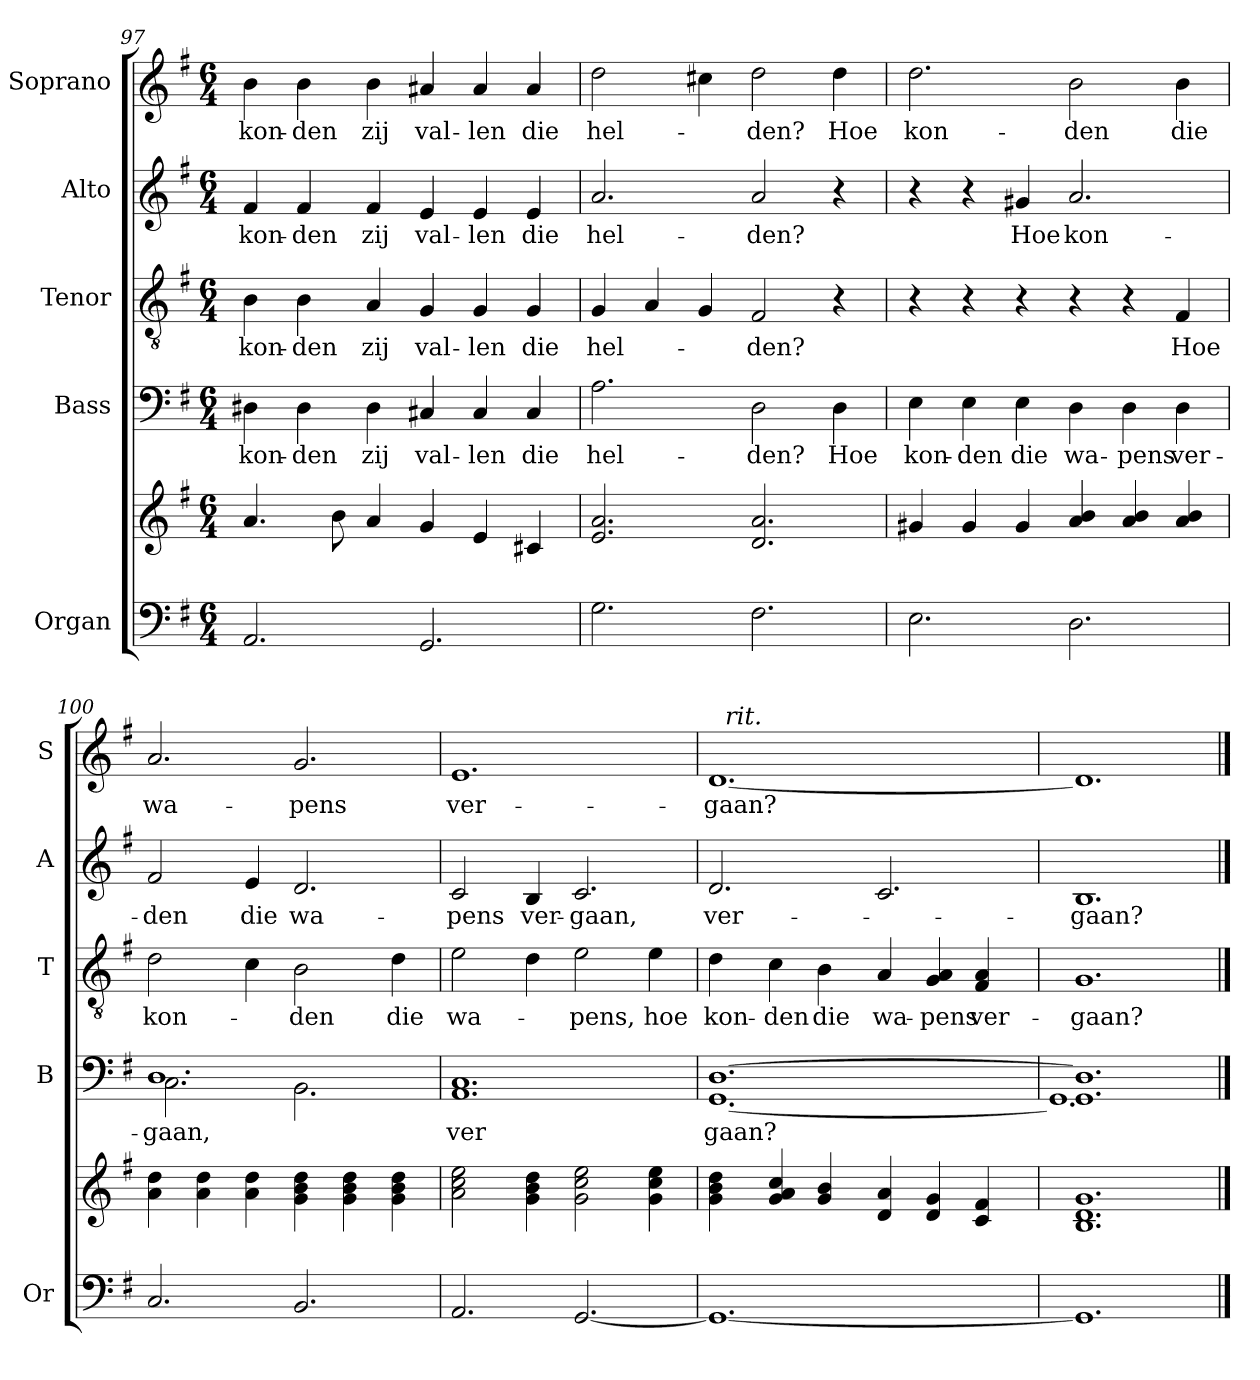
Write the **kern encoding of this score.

**kern	**kern	**kern	**text	**kern	**text	**kern	**text	**kern	**text
*part5	*part5	*part4	*part4	*part3	*part3	*part2	*part2	*part1	*part1
*staff6	*staff5	*staff4	*staff4	*staff3	*staff3	*staff2	*staff2	*staff1	*staff1
*I"Organ	*	*I"Bass	*	*I"Tenor	*	*I"Alto	*	*I"Soprano	*
*I'Or	*	*I'B	*	*I'T	*	*I'A	*	*I'S	*
!!LO:LB:g=z
*clefF4	*clefG2	*clefF4	*	*clefGv2	*	*clefG2	*	*clefG2	*
*k[f#]	*k[f#]	*k[f#]	*	*k[f#]	*	*k[f#]	*	*k[f#]	*
*G:	*G:	*G:	*	*G:	*	*G:	*	*G:	*
*M6/4	*M6/4	*M6/4	*	*M6/4	*	*M6/4	*	*M6/4	*
=97	=97	=97	=97	=97	=97	=97	=97	=97	=97
!	!	!	!LO:LY:b	!	!LO:LY:b	!	!LO:LY:b	!	!LO:LY:b
2.AA/	4.a/	4D#X\	kon-	4B\	kon-	4f#/	kon-	4b\	kon-
!	!	!	!LO:LY:b	!	!LO:LY:b	!	!LO:LY:b	!	!LO:LY:b
.	.	4D#\	-den	4B\	-den	4f#/	-den	4b\	-den
.	8b\	.	.	.	.	.	.	.	.
!	!	!	!LO:LY:b	!	!LO:LY:b	!	!LO:LY:b	!	!LO:LY:b
.	4a/	4D#\	zij	4A/	zij	4f#/	zij	4b\	zij
!	!	!	!LO:LY:b	!	!LO:LY:b	!	!LO:LY:b	!	!LO:LY:b
2.GG/	4g/	4C#X/	val-	4G/	val-	4e/	val-	4a#X/	val-
!	!	!	!LO:LY:b	!	!LO:LY:b	!	!LO:LY:b	!	!LO:LY:b
.	4e/	4C#/	-len	4G/	-len	4e/	-len	4a#/	-len
!	!	!	!LO:LY:b	!	!LO:LY:b	!	!LO:LY:b	!	!LO:LY:b
.	4c#X/	4C#/	die	4G/	die	4e/	die	4a#/	die
=98	=98	=98	=98	=98	=98	=98	=98	=98	=98
!	!	!	!LO:LY:b	!	!LO:LY:b	!	!LO:LY:b	!	!LO:LY:b
2.G\	2.e/ 2.a/	2.A\	hel-	4G/	hel-	2.a/	hel-	2dd\	hel-
.	.	.	.	4A/	.	.	.	.	.
.	.	.	.	4G/	.	.	.	4cc#X\	.
!	!	!	!LO:LY:b	!	!LO:LY:b	!	!LO:LY:b	!	!LO:LY:b
2.F#\	2.d/ 2.a/	2D\	-den?	2F#/	-den?	2a/	-den?	2dd\	-den?
!	!	!	!LO:LY:b	!	!	!	!	!	!LO:LY:b
.	.	4D\	Hoe	4r	.	4r	.	4dd\	Hoe
=99	=99	=99	=99	=99	=99	=99	=99	=99	=99
!	!	!	!LO:LY:b	!	!	!	!	!	!LO:LY:b
2.E\	4g#X/	4E\	kon-	4r	.	4r	.	2.dd\	kon-
!	!	!	!LO:LY:b	!	!	!	!	!	!
.	4g#/	4E\	-den	4r	.	4r	.	.	.
!	!	!	!LO:LY:b	!	!	!	!LO:LY:b	!	!
.	4g#/	4E\	die	4r	.	4g#X/	Hoe	.	.
!	!	!	!LO:LY:b	!	!	!	!LO:LY:b	!	!LO:LY:b
2.D\	4a/ 4b/	4D\	wa-	4r	.	2.a/	kon-	2b\	-den
!	!	!	!LO:LY:b	!	!	!	!	!	!
.	4a/ 4b/	4D\	-pens	4r	.	.	.	.	.
!	!	!	!LO:LY:b	!	!LO:LY:b	!	!	!	!LO:LY:b
.	4a/ 4b/	4D\	ver-	4F#/	Hoe	.	.	4b\	die
=100	=100	=100	=100	=100	=100	=100	=100	=100	=100
!	!	!	!LO:LY:b	!	!LO:LY:b	!	!LO:LY:b	!	!LO:LY:b
*	*	*^	*	*	*	*	*	*	*
2.C/	4a\ 4dd\	1.D	2.C\	-gaan,	2d\	kon-	2f#/	-den	2.a/	wa-
.	4a\ 4dd\	.	.	.	.	.	.	.	.	.
!	!	!	!	!	!	!	!	!LO:LY:b	!	!
.	4a\ 4dd\	.	.	.	4c\	.	4e/	die	.	.
!	!	!	!	!	!	!LO:LY:b	!	!LO:LY:b	!	!LO:LY:b
2.BB/	4g\ 4b\ 4dd\	.	2.BB\	.	2B\	-den	2.d/	wa-	2.g/	-pens
.	4g\ 4b\ 4dd\	.	.	.	.	.	.	.	.	.
!	!	!	!	!	!	!LO:LY:b	!	!	!	!
.	4g\ 4b\ 4dd\	.	.	.	4d\	die	.	.	.	.
=101	=101	=101	=101	=101	=101	=101	=101	=101	=101	=101
!	!	!	!	!LO:LY:b	!	!LO:LY:b	!	!LO:LY:b	!	!LO:LY:b
2.AA/	2a\ 2cc\ 2ee\	1.C	1.AA	ver	2e\	wa-	2c/	-pens	1.e	ver-
!	!	!	!	!	!	!	!	!LO:LY:b	!	!
.	4g\ 4b\ 4dd\	.	.	.	4d\	.	4B/	ver-	.	.
!	!	!	!	!	!	!LO:LY:b	!	!LO:LY:b	!	!
[2.GG/	2g\ 2cc\ 2ee\	.	.	.	2e\	-pens,	2.c/	-gaan,	.	.
!	!	!	!	!	!	!LO:LY:b	!	!	!	!
.	4g\ 4cc\ 4ee\	.	.	.	4e\	hoe	.	.	.	.
!!LO:LB:g=z
=102	=102	=102	=102	=102	=102	=102	=102	=102	=102	=102
!	!	!	!	!LO:LY:b	!	!LO:LY:b	!	!LO:LY:b	!	!LO:LY:b
*	*	*	*	*	*	*	*	*	*^	*
1.GG_	4g\ 4b\ 4dd\	[1.D	[1.GG	gaan?	4d\	kon-	2.d/	ver-	[1.d	24ryy	-gaan?
!	!	!	!	!	!	!	!	!	!	!LO:TX:a:i:t=rit.	!
.	.	.	.	.	.	.	.	.	.	3%2ryy	.
!	!	!	!	!	!	!LO:LY:b	!	!	!	!	!
.	4g/ 4a/ 4cc/	.	.	.	4c\	-den	.	.	.	.	.
!	!	!	!	!	!	!LO:LY:b	!	!	!	!	!
.	4g/ 4b/	.	.	.	4B\	die	.	.	.	.	.
.	.	.	.	.	.	.	.	.	.	3%2ryy	.
!	!	!	!	!	!	!LO:LY:b	!	!	!	!	!
.	4d/ 4a/	.	.	.	4A/	wa-	2.c/	.	.	.	.
!	!	!	!	!	!	!LO:LY:b	!	!	!	!	!
.	4d/ 4g/	.	.	.	4G/ 4A/	-pens	.	.	.	.	.
!	!	!	!	!	!	!LO:LY:b	!	!	!	!	!
.	4c/ 4f#/	.	.	.	4F#/ 4A/	ver-	.	.	.	.	.
.	.	.	.	.	.	.	.	.	.	12.ryy	.
=103	=103	=103	=103	=103	=103	=103	=103	=103	=103	=103	=103
!	!	!	!	!	!	!LO:LY:b	!	!LO:LY:b	!	!	!
*	*	*	*	*	*	*	*	*	*v	*v	*
1.GG]	1.B 1.d 1.g	1.GG 1.D]	1.GG]	.	1.G	-gaan?	1.B	-gaan?	1.d]	.
*	*	*v	*v	*	*	*	*	*	*	*
==	==	==	==	==	==	==	==	==	==
*-	*-	*-	*-	*-	*-	*-	*-	*-	*-
